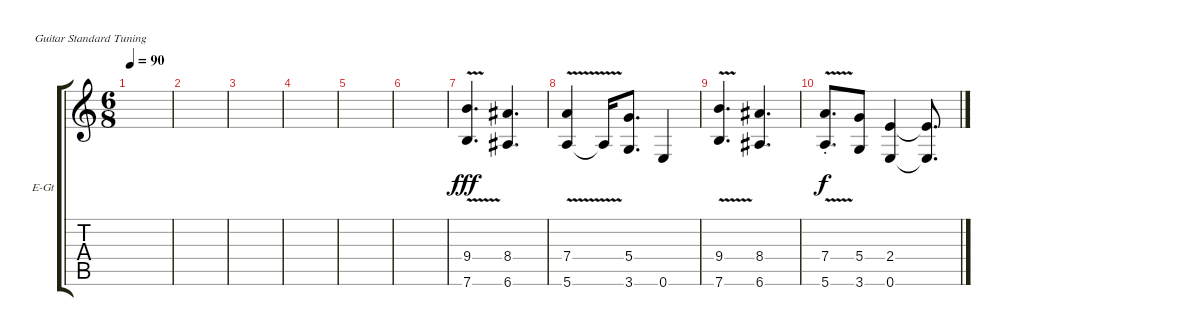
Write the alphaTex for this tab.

\defaultSystemsLayout 4
\bracketExtendMode groupsimilarinstruments
\firstSystemTrackNameOrientation horizontal
\otherSystemsTrackNameOrientation horizontal
\track ("Extra Guitar" "E-Gt") {instrument distortionguitar}
\staff {score tabs}
\tuning (E4 B3 G3 D3 A2 E2)
\ts (6 8)
\tempo 90
\clef g2
\scale
0.333333
\ks c
|
\scale
0.333333 |
\scale
0.333333 |
\scale
0.333333 |
\scale
0.333333 |
\scale
0.333333 |
\scale
0.333333 (7.6{v} 9.4).4{d dy fff} (6.6 8.4).4{d} |
\scale
0.333333 (5.6{v} 7.4).4 5.6{t}.16 (3.6 5.4).8{d} 0.6.4 |
\scale
0.333333 (7.6{v} 9.4).4{d} (6.6 8.4).4{d} |
\scale
0.333333 (7.4{st} 5.6{v}).8{d dy f} (3.6 5.4).8 (2.4 0.6).4 (2.4{t} 0.6{t}).8{d} |
\scale
0.333333 |
\scale
0.333333 |
\scale
0.333333 |
\scale
0.333333 |
\scale
0.333333 |
\scale
0.333333
